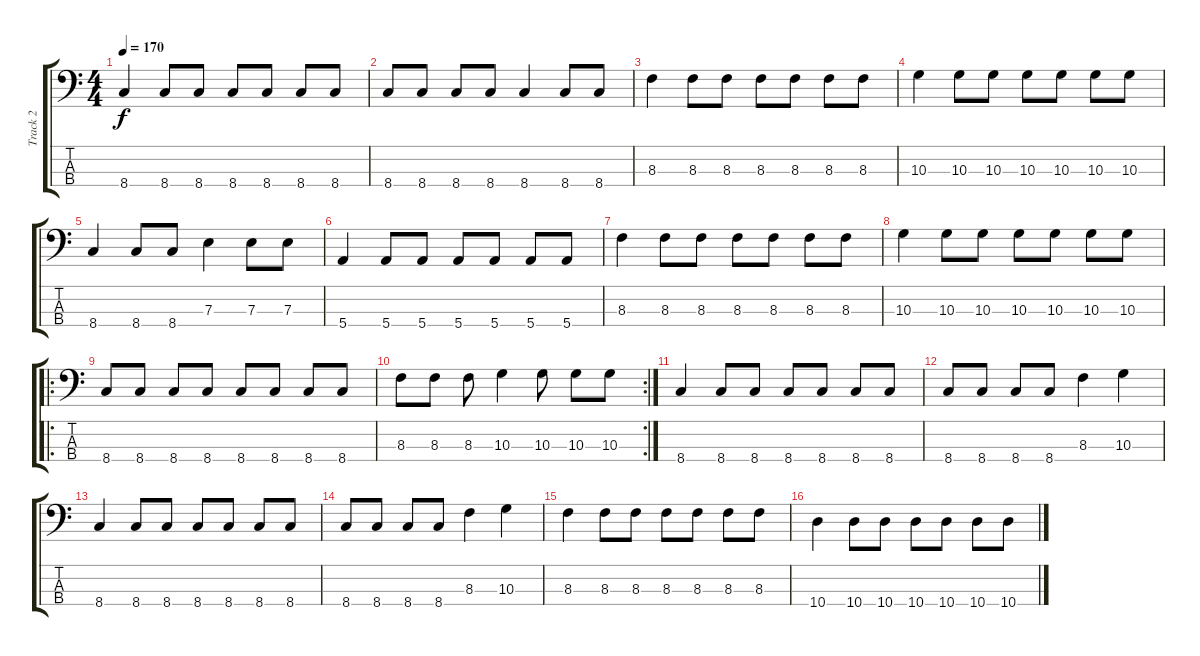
\track ("Track 2" "Track 2") {instrument electricbasspick}
\staff {score tabs}
\tuning (G2 D2 A1 E1) {hide}
\ts (4 4)
\tempo 170
\clef f4
\ks c
8.4.4{dy f} 8.4.8 8.4.8 8.4.8 8.4.8 8.4.8 8.4.8 |
8.4.8 8.4.8 8.4.8 8.4.8 8.4.4 8.4.8 8.4.8 |
8.3.4 8.3.8 8.3.8 8.3.8 8.3.8 8.3.8 8.3.8 |
10.3.4 10.3.8 10.3.8 10.3.8 10.3.8 10.3.8 10.3.8 |
8.4.4 8.4.8 8.4.8 7.3.4 7.3.8 7.3.8 |
5.4.4 5.4.8 5.4.8 5.4.8 5.4.8 5.4.8 5.4.8 |
8.3.4 8.3.8 8.3.8 8.3.8 8.3.8 8.3.8 8.3.8 |
10.3.4 10.3.8 10.3.8 10.3.8 10.3.8 10.3.8 10.3.8 |
\ro
8.4.8 8.4.8 8.4.8 8.4.8 8.4.8 8.4.8 8.4.8 8.4.8 |
\rc 2
8.3.8 8.3.8 8.3.8 10.3.4 10.3.8 10.3.8 10.3.8 |
8.4.4 8.4.8 8.4.8 8.4.8 8.4.8 8.4.8 8.4.8 |
8.4.8 8.4.8 8.4.8 8.4.8 8.3.4 10.3.4 |
8.4.4 8.4.8 8.4.8 8.4.8 8.4.8 8.4.8 8.4.8 |
8.4.8 8.4.8 8.4.8 8.4.8 8.3.4 10.3.4 |
8.3.4 8.3.8 8.3.8 8.3.8 8.3.8 8.3.8 8.3.8 |
10.4.4 10.4.8 10.4.8 10.4.8 10.4.8 10.4.8 10.4.8
